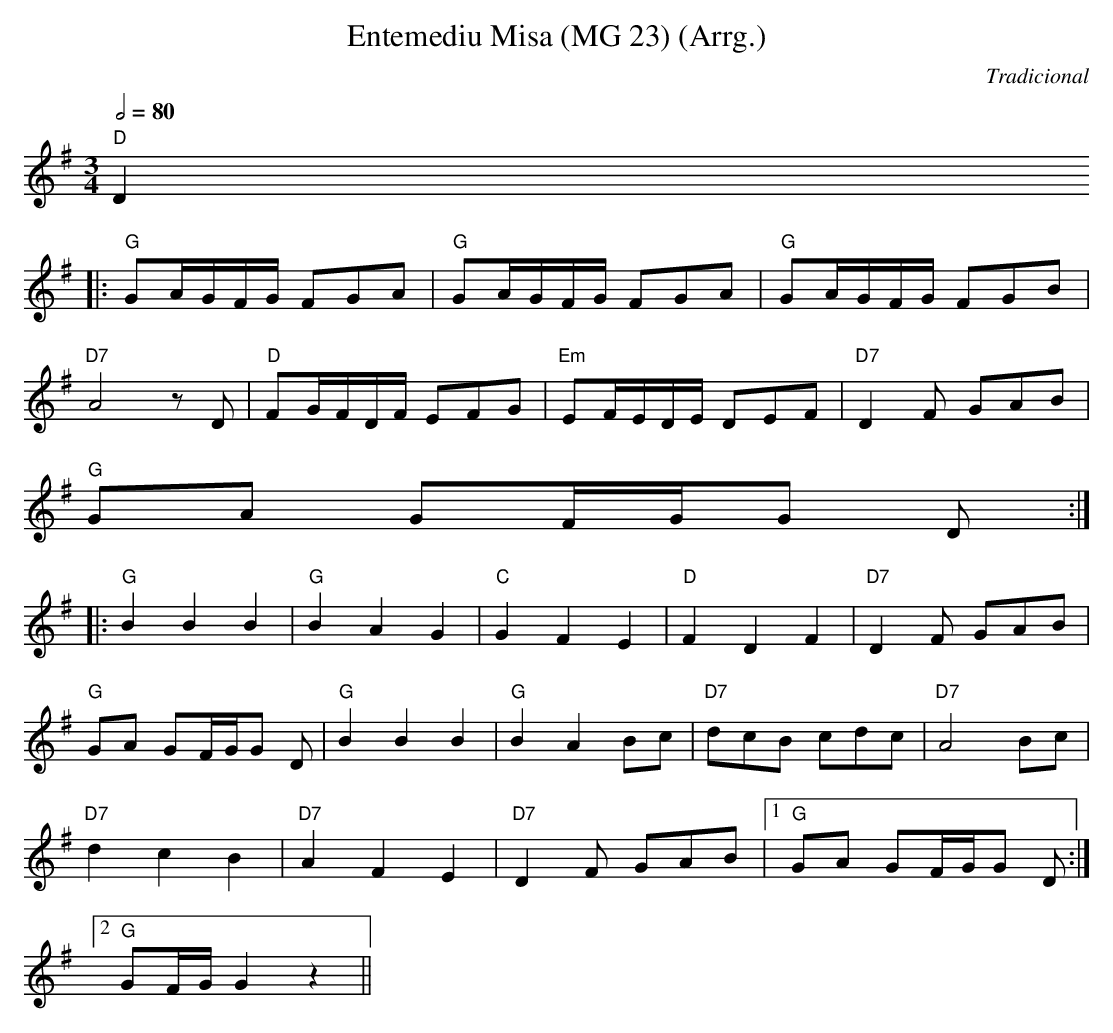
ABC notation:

X:1
T:Entemediu Misa (MG 23) (Arrg.)
C:Tradicional
M:3/4
L:1/8
Q:2/4=80
E:Nivel 2
K:G
"D"D2
|: "G"GA/2G/2F/2G/2 FGA| "G"GA/2G/2F/2G/2 FGA| "G"GA/2G/2F/2G/2 FGB|
"D7"A4 z D| "D"FG/2F/2D/2F/2 EFG| "Em"EF/2E/2D/2E/2 DEF| "D7"D2 F GAB|
"G"GA GF/2G/2G D:|
|: "G"B2 B2 B2| "G"B2 A2 G2| "C"G2 F2 E2| "D"F2 D2 F2| "D7"D2 F GAB|
"G"GA GF/2G/2G D| "G"B2 B2 B2| "G"B2 A2 Bc| "D7"dcB cdc| "D7"A4 Bc|
"D7"d2 c2 B2| "D7"A2 F2 E2| "D7"D2 F GAB| [1 "G"GA GF/2G/2G D:|
[2  "G"GF/2G/2 G2 z2||
